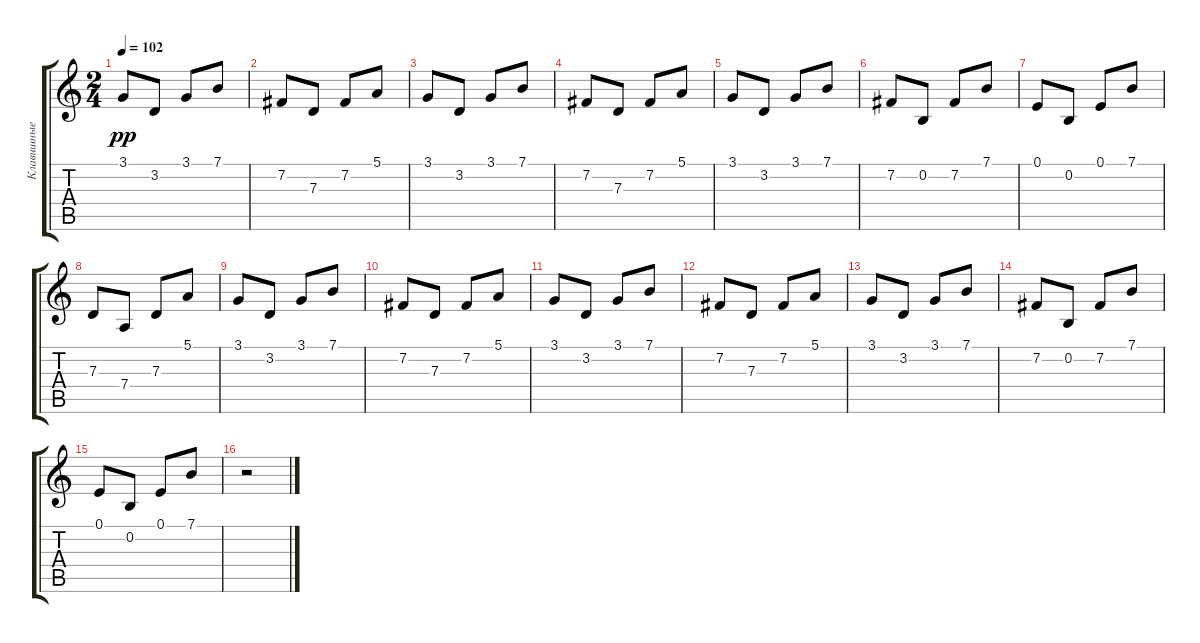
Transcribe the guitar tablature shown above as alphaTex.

\track ("Клавишные" "Клавишные") {instrument synthbrass2}
\staff {score tabs}
\tuning (E4 B3 G3 D3 A2 E2) {hide}
\ts (2 4)
\tempo 102
\clef g2
\ks c
3.1.8{dy pp volume 16} 3.2.8 3.1.8 7.1.8 |
7.2.8 7.3.8 7.2.8 5.1.8 |
3.1.8 3.2.8 3.1.8 7.1.8 |
7.2.8 7.3.8 7.2.8 5.1.8 |
3.1.8 3.2.8 3.1.8 7.1.8 |
7.2.8 0.2.8 7.2.8 7.1.8 |
0.1.8 0.2.8 0.1.8 7.1.8 |
7.3.8 7.4.8 7.3.8 5.1.8 |
3.1.8 3.2.8 3.1.8 7.1.8 |
7.2.8 7.3.8 7.2.8 5.1.8 |
3.1.8 3.2.8 3.1.8 7.1.8 |
7.2.8 7.3.8 7.2.8 5.1.8 |
3.1.8 3.2.8 3.1.8 7.1.8 |
7.2.8 0.2.8 7.2.8 7.1.8 |
0.1.8 0.2.8 0.1.8 7.1.8 |
r.2
